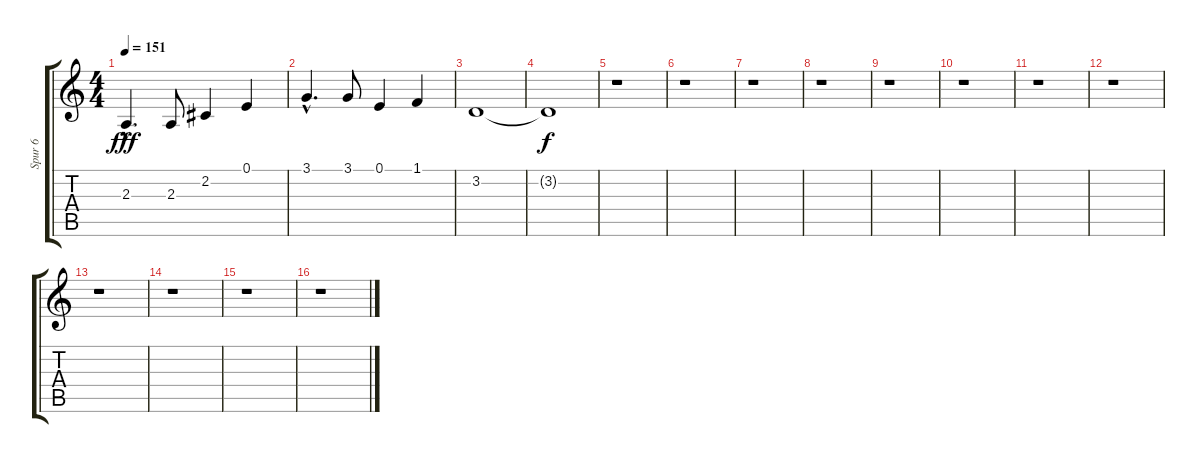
\track ("Spur 6" "Spur 6") {instrument fx7echoes}
\staff {score tabs}
\tuning (E4 B3 G3 D3 A2 E2) {hide}
\ts (4 4)
\tempo 151
\clef g2
\ks c
2.3{hac}.4{d dy fff} 2.3.8 2.2.4 0.1.4 |
3.1{hac}.4{d} 3.1.8 0.1.4 1.1.4 |
3.2.1 |
3.2{t}.1{dy f} |
r.1 |
r.1 |
r.1 |
r.1 |
r.1 |
r.1 |
r.1 |
r.1 |
r.1 |
r.1 |
r.1 |
r.1
